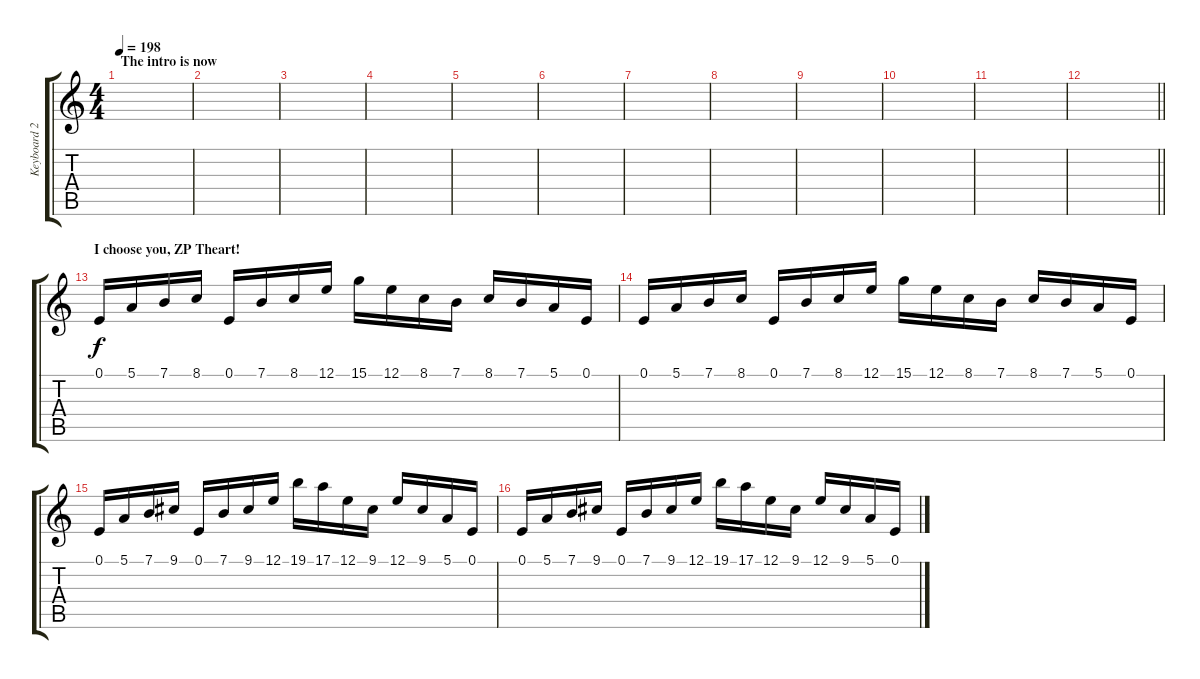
\track ("Keyboard 2" "Keyboard 2") {instrument stringensemble1}
\staff {score tabs}
\tuning (E4 B3 G3 D3 A2 E2) {hide}
\ts (4 4)
\section ("" "The intro is now")
\tempo 198
\clef g2
\ks c
|
|
|
|
|
|
|
|
|
|
|
\barLineRight lightlight
|
\section ("" "I choose you, ZP Theart!")
0.1.16{dy f} 5.1.16 7.1.16 8.1.16 0.1.16 7.1.16 8.1.16 12.1.16 15.1.16 12.1.16 8.1.16 7.1.16 8.1.16 7.1.16 5.1.16 0.1.16 |
0.1.16 5.1.16 7.1.16 8.1.16 0.1.16 7.1.16 8.1.16 12.1.16 15.1.16 12.1.16 8.1.16 7.1.16 8.1.16 7.1.16 5.1.16 0.1.16 |
0.1.16 5.1.16 7.1.16 9.1.16 0.1.16 7.1.16 9.1.16 12.1.16 19.1.16 17.1.16 12.1.16 9.1.16 12.1.16 9.1.16 5.1.16 0.1.16 |
0.1.16 5.1.16 7.1.16 9.1.16 0.1.16 7.1.16 9.1.16 12.1.16 19.1.16 17.1.16 12.1.16 9.1.16 12.1.16 9.1.16 5.1.16 0.1.16
